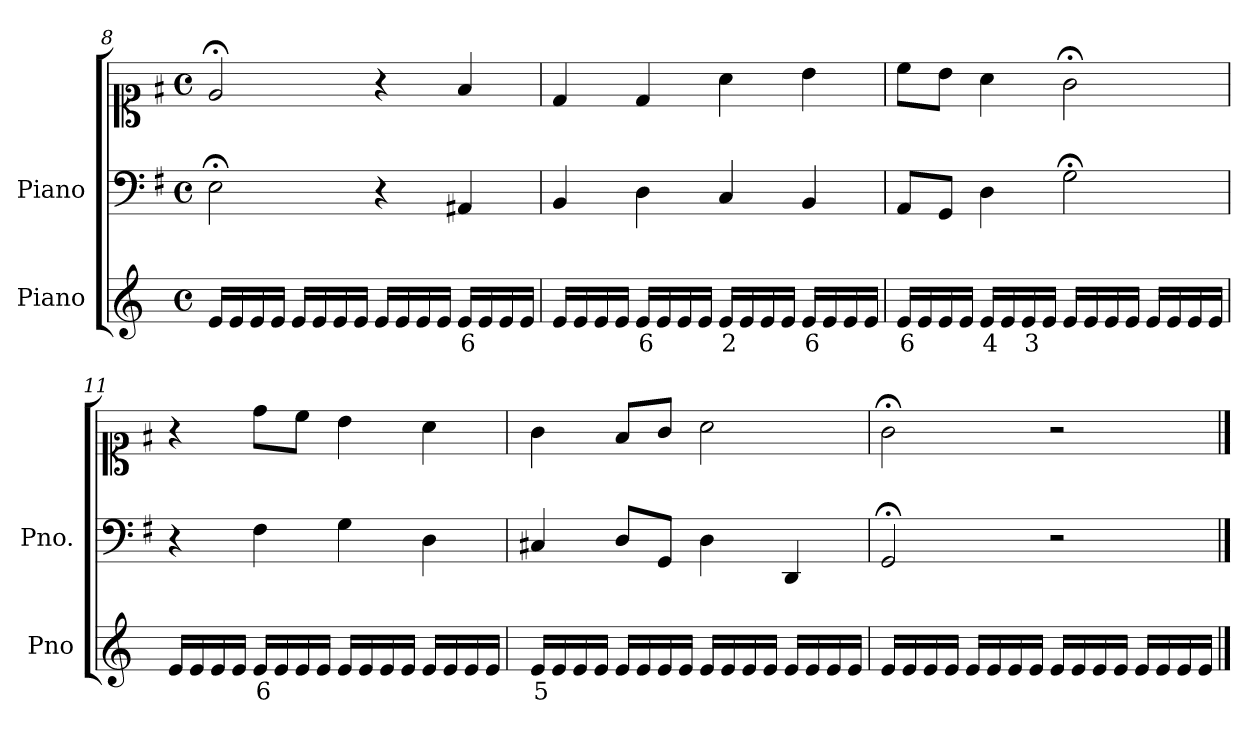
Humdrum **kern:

**kern	**text	**kern	**kern
*part2	*part2	*part1	*part1
*staff3	*staff3	*staff2	*staff1
*I"Piano	*	*I"Piano	*
*I'Pno	*	*I'Pno.	*
*clefG2	*	*clefF4	*clefC1
*k[]	*	*k[f#]	*k[f#]
*M4/4	*	*M4/4	*M4/4
*met(c)	*	*met(c)	*met(c)
=8	=8	=8	=8
16e/LL	.	2E;<\	2e;</
16e/	.	.	.
16e/	.	.	.
16e/JJ	.	.	.
16e/LL	.	.	.
16e/	.	.	.
16e/	.	.	.
16e/JJ	.	.	.
16e/LL	.	4r	4r
16e/	.	.	.
16e/	.	.	.
16e/JJ	.	.	.
!	!LO:LY:b	!	!
16e/LL	6	4AA#X/	4f#/
16e/	.	.	.
16e/	.	.	.
16e/JJ	.	.	.
=9	=9	=9	=9
16e/LL	.	4BB/	4d/
16e/	.	.	.
16e/	.	.	.
16e/JJ	.	.	.
!	!LO:LY:b	!	!
16e/LL	6	4D\	4d/
16e/	.	.	.
16e/	.	.	.
16e/JJ	.	.	.
!	!LO:LY:b	!	!
16e/LL	2	4C/	4a\
16e/	.	.	.
16e/	.	.	.
16e/JJ	.	.	.
!	!LO:LY:b	!	!
16e/LL	6	4BB/	4b\
16e/	.	.	.
16e/	.	.	.
16e/JJ	.	.	.
=10	=10	=10	=10
!	!LO:LY:b	!	!
16e/LL	6	8AA/L	8cc\L
16e/	.	.	.
16e/	.	8GG/J	8b\J
16e/JJ	.	.	.
!	!LO:LY:b	!	!
16e/LL	4	4D\	4a\
16e/	.	.	.
!	!LO:LY:b	!	!
16e/	3	.	.
16e/JJ	.	.	.
16e/LL	.	2G;<\	2g;<\
16e/	.	.	.
16e/	.	.	.
16e/JJ	.	.	.
16e/LL	.	.	.
16e/	.	.	.
16e/	.	.	.
16e/JJ	.	.	.
=11	=11	=11	=11
16e/LL	.	4r	4r
16e/	.	.	.
16e/	.	.	.
16e/JJ	.	.	.
!	!LO:LY:b	!	!
16e/LL	6	4F#\	8dd\L
16e/	.	.	.
16e/	.	.	8cc\J
16e/JJ	.	.	.
16e/LL	.	4G\	4b\
16e/	.	.	.
16e/	.	.	.
16e/JJ	.	.	.
16e/LL	.	4D\	4a\
16e/	.	.	.
16e/	.	.	.
16e/JJ	.	.	.
=12	=12	=12	=12
!	!LO:LY:b	!	!
16e/LL	5	4C#X/	4g\
16e/	.	.	.
16e/	.	.	.
16e/JJ	.	.	.
16e/LL	.	8D/L	8f#/L
16e/	.	.	.
16e/	.	8GG/J	8g/J
16e/JJ	.	.	.
16e/LL	.	4D\	2a\
16e/	.	.	.
16e/	.	.	.
16e/JJ	.	.	.
16e/LL	.	4DD/	.
16e/	.	.	.
16e/	.	.	.
16e/JJ	.	.	.
=13	=13	=13	=13
16e/LL	.	2GG;</	2g;<\
16e/	.	.	.
16e/	.	.	.
16e/JJ	.	.	.
16e/LL	.	.	.
16e/	.	.	.
16e/	.	.	.
16e/JJ	.	.	.
16e/LL	.	2r	2r
16e/	.	.	.
16e/	.	.	.
16e/JJ	.	.	.
16e/LL	.	.	.
16e/	.	.	.
16e/	.	.	.
16e/JJ	.	.	.
==	==	==	==
*-	*-	*-	*-
